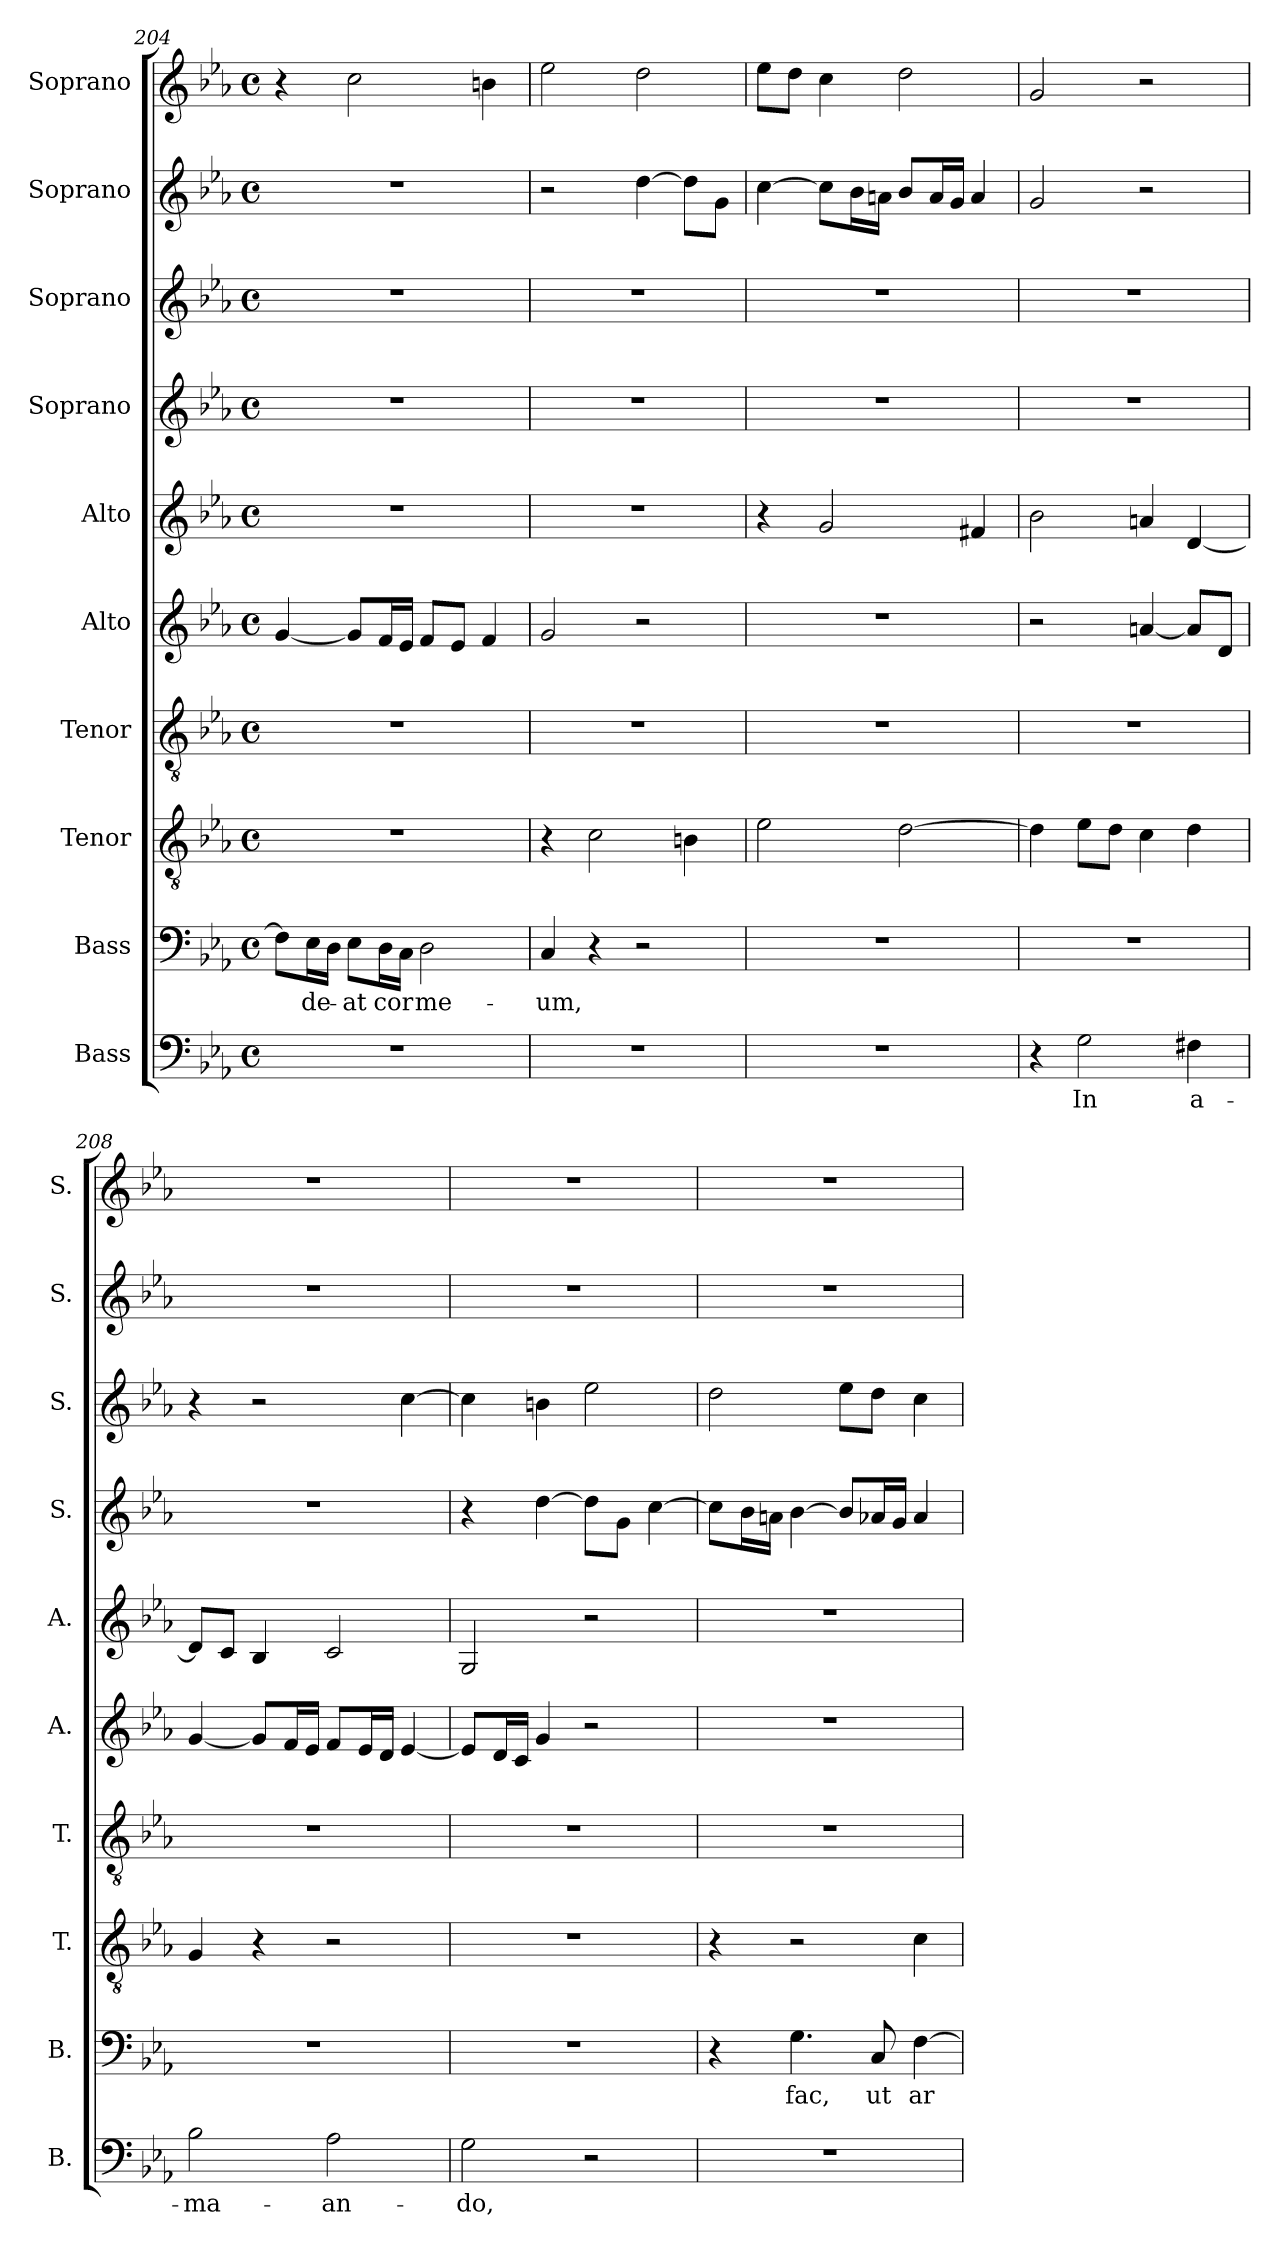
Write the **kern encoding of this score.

**kern	**text	**kern	**text	**kern	**kern	**kern	**kern	**kern	**kern	**kern	**kern
*part10	*part10	*part9	*part9	*part8	*part7	*part6	*part5	*part4	*part3	*part2	*part1
*staff10	*staff10	*staff9	*staff9	*staff8	*staff7	*staff6	*staff5	*staff4	*staff3	*staff2	*staff1
*I"Bass	*	*I"Bass	*	*I"Tenor	*I"Tenor	*I"Alto	*I"Alto	*I"Soprano	*I"Soprano	*I"Soprano	*I"Soprano
*I'B.	*	*I'B.	*	*I'T.	*I'T.	*I'A.	*I'A.	*I'S.	*I'S.	*I'S.	*I'S.
!!LO:PB:g=z
*clefF4	*	*clefF4	*	*clefGv2	*clefGv2	*clefG2	*clefG2	*clefG2	*clefG2	*clefG2	*clefG2
*k[b-e-a-]	*	*k[b-e-a-]	*	*k[b-e-a-]	*k[b-e-a-]	*k[b-e-a-]	*k[b-e-a-]	*k[b-e-a-]	*k[b-e-a-]	*k[b-e-a-]	*k[b-e-a-]
*M4/4	*	*M4/4	*	*M4/4	*M4/4	*M4/4	*M4/4	*M4/4	*M4/4	*M4/4	*M4/4
*met(c)	*	*met(c)	*	*met(c)	*met(c)	*met(c)	*met(c)	*met(c)	*met(c)	*met(c)	*met(c)
=204	=204	=204	=204	=204	=204	=204	=204	=204	=204	=204	=204
1r	.	8F\L]	.	1r	1r	[4g/	1r	1r	1r	1r	4r
.	.	16E-\L	-de-	.	.	.	.	.	.	.	.
.	.	16D\JJ	.	.	.	.	.	.	.	.	.
.	.	8E-\L	-at	.	.	8g/L]	.	.	.	.	2cc\
.	.	16D\L	cor	.	.	16f/L	.	.	.	.	.
.	.	16C\JJ	.	.	.	16e-/JJ	.	.	.	.	.
.	.	2D\	me-	.	.	8f/L	.	.	.	.	.
.	.	.	.	.	.	8e-/J	.	.	.	.	.
.	.	.	.	.	.	4f/	.	.	.	.	4bn\
=205	=205	=205	=205	=205	=205	=205	=205	=205	=205	=205	=205
1r	.	4C/	-um,	4r	1r	2g/	1r	1r	1r	2r	2ee-\
.	.	4r	.	2c\	.	.	.	.	.	.	.
.	.	2r	.	.	.	2r	.	.	.	[4dd\	2dd\
.	.	.	.	4Bn\	.	.	.	.	.	8dd\L]	.
.	.	.	.	.	.	.	.	.	.	8g\J	.
=206	=206	=206	=206	=206	=206	=206	=206	=206	=206	=206	=206
1r	.	1r	.	2e-\	1r	1r	4r	1r	1r	[4cc\	8ee-\L
.	.	.	.	.	.	.	.	.	.	.	8dd\J
.	.	.	.	.	.	.	2g/	.	.	8cc\L]	4cc\
.	.	.	.	.	.	.	.	.	.	16b-\L	.
.	.	.	.	.	.	.	.	.	.	16an\JJ	.
.	.	.	.	[2d\	.	.	.	.	.	8b-/L	2dd\
.	.	.	.	.	.	.	.	.	.	16a/L	.
.	.	.	.	.	.	.	.	.	.	16g/JJ	.
.	.	.	.	.	.	.	4f#X/	.	.	4a/	.
=207	=207	=207	=207	=207	=207	=207	=207	=207	=207	=207	=207
4r	.	1r	.	4d\]	1r	2r	2b-\	1r	1r	2g/	2g/
2G\	In	.	.	8e-\L	.	.	.	.	.	.	.
.	.	.	.	8d\J	.	.	.	.	.	.	.
.	.	.	.	4c\	.	[4an/	4an/	.	.	2r	2r
4F#X\	a-	.	.	4d\	.	8a/L]	[4d/	.	.	.	.
.	.	.	.	.	.	8d/J	.	.	.	.	.
!!LO:PB:g=z
=208	=208	=208	=208	=208	=208	=208	=208	=208	=208	=208	=208
2B-\	-ma-	1r	.	4G/	1r	[4g/	8d/L]	1r	4r	1r	1r
.	.	.	.	.	.	.	8c/J	.	.	.	.
.	.	.	.	4r	.	8g/L]	4B-/	.	2r	.	.
.	.	.	.	.	.	16f/L	.	.	.	.	.
.	.	.	.	.	.	16e-/JJ	.	.	.	.	.
2A-\	-an-	.	.	2r	.	8f/L	2c/	.	.	.	.
.	.	.	.	.	.	16e-/L	.	.	.	.	.
.	.	.	.	.	.	16d/JJ	.	.	.	.	.
.	.	.	.	.	.	[4e-/	.	.	[4cc\	.	.
=209	=209	=209	=209	=209	=209	=209	=209	=209	=209	=209	=209
2G\	-do,	1r	.	1r	1r	8e-/L]	2G/	4r	4cc\]	1r	1r
.	.	.	.	.	.	16d/L	.	.	.	.	.
.	.	.	.	.	.	16c/JJ	.	.	.	.	.
.	.	.	.	.	.	4g/	.	[4dd\	4bn\	.	.
2r	.	.	.	.	.	2r	2r	8dd\L]	2ee-\	.	.
.	.	.	.	.	.	.	.	8g\J	.	.	.
.	.	.	.	.	.	.	.	[4cc\	.	.	.
=210	=210	=210	=210	=210	=210	=210	=210	=210	=210	=210	=210
1r	.	4r	.	4r	1r	1r	1r	8cc\L]	2dd\	1r	1r
.	.	.	.	.	.	.	.	16b-\L	.	.	.
.	.	.	.	.	.	.	.	16an\JJ	.	.	.
.	.	4.G\	fac,	2r	.	.	.	[4b-\	.	.	.
.	.	.	.	.	.	.	.	8b-/L]	8ee-\L	.	.
.	.	8C/	ut	.	.	.	.	16a-X/L	8dd\J	.	.
.	.	.	.	.	.	.	.	16g/JJ	.	.	.
.	.	[4F\	ar-	4c\	.	.	.	4a-/	4cc\	.	.
=	=	=	=	=	=	=	=	=	=	=	=
*-	*-	*-	*-	*-	*-	*-	*-	*-	*-	*-	*-
